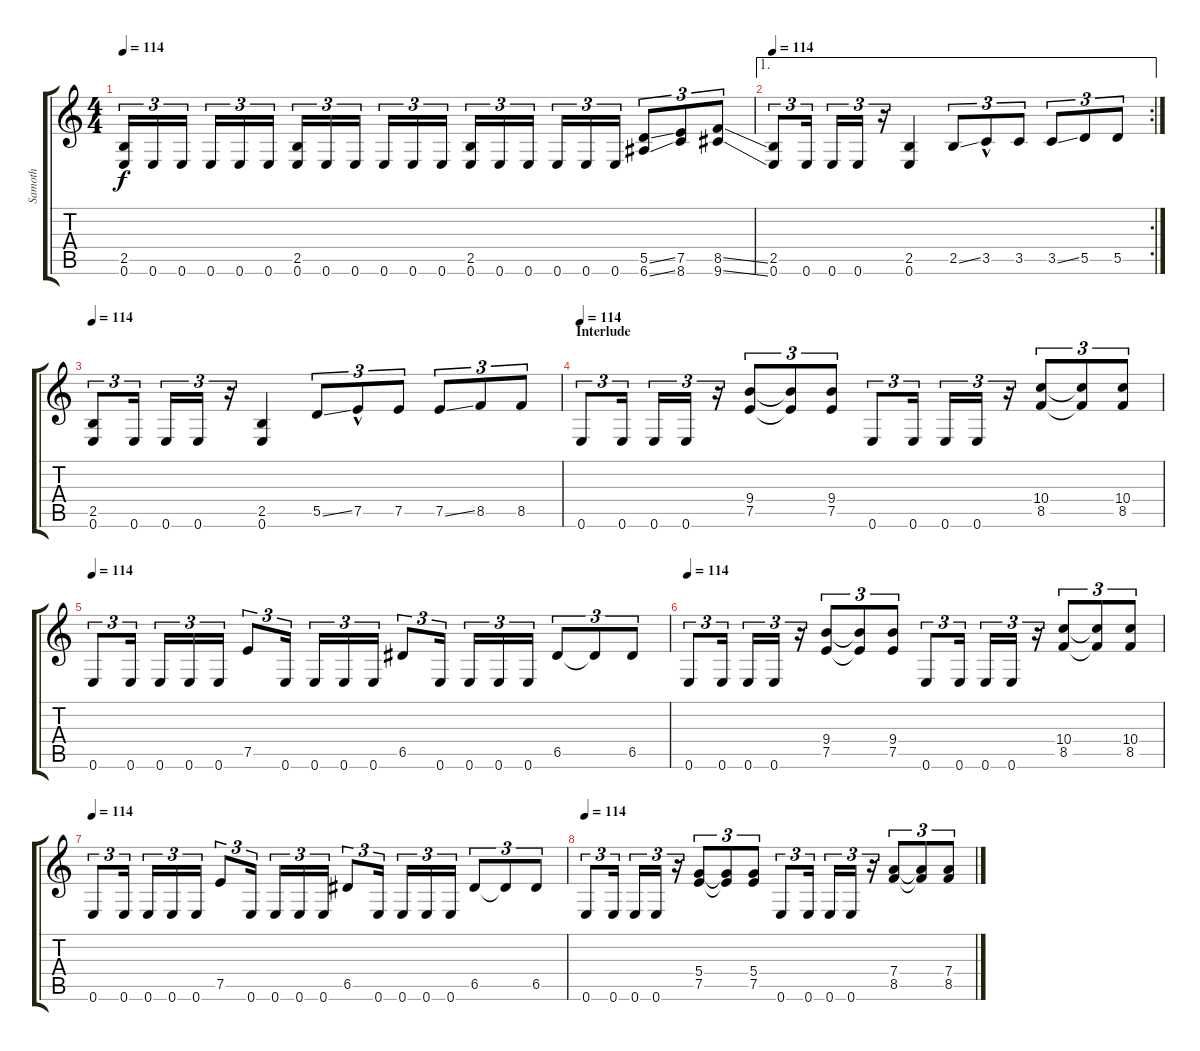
\track ("Samoth" "Samoth") {instrument distortionguitar}
\staff {score tabs}
\tuning (E4 B3 G3 D3 A2 E2) {hide}
\ts (4 4)
\tempo 114
\clef g2
\ks c
(2.5 0.6).16{tu (3 2) dy f} 0.6.16{tu (3 2)} 0.6.16{tu (3 2)} 0.6.16{tu (3 2)} 0.6.16{tu (3 2)} 0.6.16{tu (3 2)} (2.5 0.6).16{tu (3 2)} 0.6.16{tu (3 2)} 0.6.16{tu (3 2)} 0.6.16{tu (3 2)} 0.6.16{tu (3 2)} 0.6.16{tu (3 2)} (2.5 0.6).16{tu (3 2)} 0.6.16{tu (3 2)} 0.6.16{tu (3 2)} 0.6.16{tu (3 2)} 0.6.16{tu (3 2)} 0.6.16{tu (3 2)} (5.5{ss} 6.6{ss}).8{tu (3 2)} (7.5 8.6).8{tu (3 2)} (8.5{ss} 9.6{ss}).8{tu (3 2)} |
\ae 1
\rc 2
\tempo 114
(2.5 0.6).8{tu (3 2)} 0.6.16{tu (3 2)} 0.6.16{tu (3 2)} 0.6.16{tu (3 2)} r.16{tu (3 2)} (2.5 0.6).4 2.5{ss}.8{tu (3 2)} 3.5{hac}.8{tu (3 2)} 3.5.8{tu (3 2)} 3.5{ss}.8{tu (3 2)} 5.5.8{tu (3 2)} 5.5.8{tu (3 2)} |
\tempo 114
(2.5 0.6).8{tu (3 2)} 0.6.16{tu (3 2)} 0.6.16{tu (3 2)} 0.6.16{tu (3 2)} r.16{tu (3 2)} (2.5 0.6).4 5.5{ss}.8{tu (3 2)} 7.5{hac}.8{tu (3 2)} 7.5.8{tu (3 2)} 7.5{ss}.8{tu (3 2)} 8.5.8{tu (3 2)} 8.5.8{tu (3 2)} |
\section ("" "Interlude")
\tempo 114
0.6.8{tu (3 2)} 0.6.16{tu (3 2)} 0.6.16{tu (3 2)} 0.6.16{tu (3 2)} r.16{tu (3 2)} (9.4 7.5).8{tu (3 2)} (9.4{t} 7.5{t}).8{tu (3 2)} (9.4 7.5).8{tu (3 2)} 0.6.8{tu (3 2)} 0.6.16{tu (3 2)} 0.6.16{tu (3 2)} 0.6.16{tu (3 2)} r.16{tu (3 2)} (10.4 8.5).8{tu (3 2)} (10.4{t} 8.5{t}).8{tu (3 2)} (10.4 8.5).8{tu (3 2)} |
\tempo 114
0.6.8{tu (3 2)} 0.6.16{tu (3 2)} 0.6.16{tu (3 2)} 0.6.16{tu (3 2)} 0.6.16{tu (3 2)} 7.5.8{tu (3 2)} 0.6.16{tu (3 2)} 0.6.16{tu (3 2)} 0.6.16{tu (3 2)} 0.6.16{tu (3 2)} 6.5.8{tu (3 2)} 0.6.16{tu (3 2)} 0.6.16{tu (3 2)} 0.6.16{tu (3 2)} 0.6.16{tu (3 2)} 6.5.8{tu (3 2)} 6.5{t}.8{tu (3 2)} 6.5.8{tu (3 2)} |
\tempo 114
0.6.8{tu (3 2)} 0.6.16{tu (3 2)} 0.6.16{tu (3 2)} 0.6.16{tu (3 2)} r.16{tu (3 2)} (9.4 7.5).8{tu (3 2)} (9.4{t} 7.5{t}).8{tu (3 2)} (9.4 7.5).8{tu (3 2)} 0.6.8{tu (3 2)} 0.6.16{tu (3 2)} 0.6.16{tu (3 2)} 0.6.16{tu (3 2)} r.16{tu (3 2)} (10.4 8.5).8{tu (3 2)} (10.4{t} 8.5{t}).8{tu (3 2)} (10.4 8.5).8{tu (3 2)} |
\tempo 114
0.6.8{tu (3 2)} 0.6.16{tu (3 2)} 0.6.16{tu (3 2)} 0.6.16{tu (3 2)} 0.6.16{tu (3 2)} 7.5.8{tu (3 2)} 0.6.16{tu (3 2)} 0.6.16{tu (3 2)} 0.6.16{tu (3 2)} 0.6.16{tu (3 2)} 6.5.8{tu (3 2)} 0.6.16{tu (3 2)} 0.6.16{tu (3 2)} 0.6.16{tu (3 2)} 0.6.16{tu (3 2)} 6.5.8{tu (3 2)} 6.5{t}.8{tu (3 2)} 6.5.8{tu (3 2)} |
\tempo 114
0.6.8{tu (3 2)} 0.6.16{tu (3 2)} 0.6.16{tu (3 2)} 0.6.16{tu (3 2)} r.16{tu (3 2)} (5.4 7.5).8{tu (3 2)} (5.4{t} 7.5{t}).8{tu (3 2)} (5.4 7.5).8{tu (3 2)} 0.6.8{tu (3 2)} 0.6.16{tu (3 2)} 0.6.16{tu (3 2)} 0.6.16{tu (3 2)} r.16{tu (3 2)} (7.4 8.5).8{tu (3 2)} (7.4{t} 8.5{t}).8{tu (3 2)} (7.4 8.5).8{tu (3 2)}
